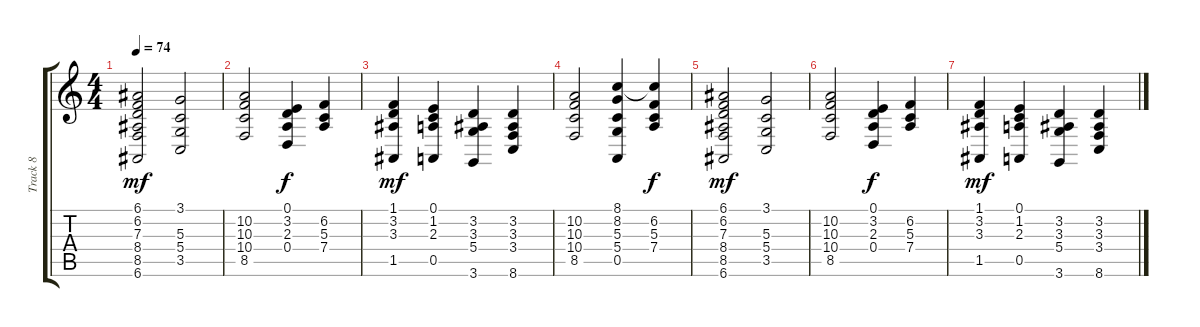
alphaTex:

\track ("Track 8" "Track 8") {instrument brasssection}
\staff {score tabs}
\tuning (E4 B3 G3 D3 A2 E2) {hide}
\ts (4 4)
\tempo 74
\clef g2
\ks c
(6.1 6.2 7.3 8.4 8.5 6.6).2{dy mf} (3.1 5.3 5.4 3.5).2 |
(10.2 10.3 10.4 8.5).2 (0.1 3.2 2.3 0.4).4{dy f} (6.2 5.3 7.4).4 |
(1.1 3.2 3.3 1.5).4{dy mf} (0.1 1.2 2.3 0.5).4 (3.2 3.3 5.4 3.6).4 (3.2 3.3 3.4 8.6).4 |
(10.2 10.3 10.4 8.5).2 (8.1 8.2 5.3 5.4 0.5).4 (8.1{t} 6.2 5.3 7.4).4{dy f} |
(6.1 6.2 7.3 8.4 8.5 6.6).2{dy mf} (3.1 5.3 5.4 3.5).2 |
(10.2 10.3 10.4 8.5).2 (0.1 3.2 2.3 0.4).4{dy f} (6.2 5.3 7.4).4 |
(1.1 3.2 3.3 1.5).4{dy mf} (0.1 1.2 2.3 0.5).4 (3.2 3.3 5.4 3.6).4 (3.2 3.3 3.4 8.6).4
